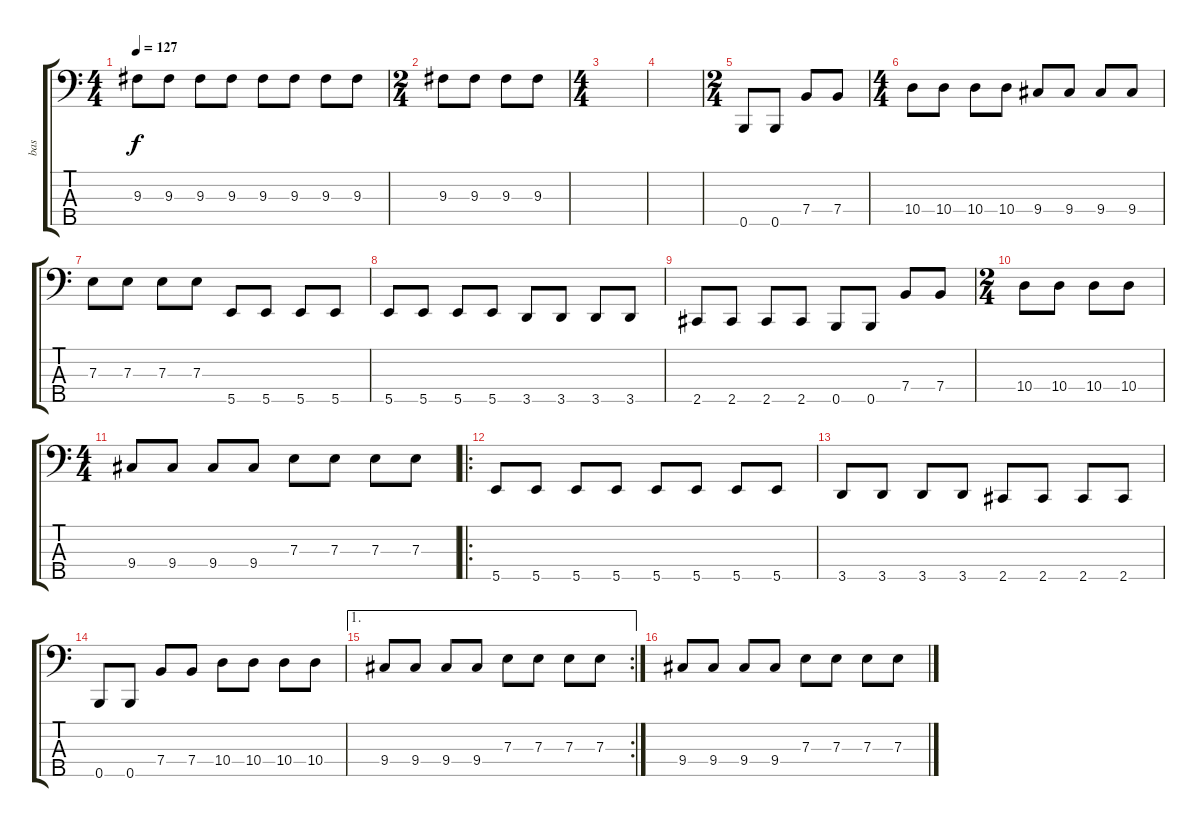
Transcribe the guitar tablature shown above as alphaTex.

\track ("bas" "bas") {instrument electricbasspick}
\staff {score tabs}
\tuning (G2 D2 A1 E1 B0) {hide}
\ts (4 4)
\tempo 127
\clef f4
\ks c
9.3.8{dy f} 9.3.8 9.3.8 9.3.8 9.3.8 9.3.8 9.3.8 9.3.8 |
\ts (2 4)
9.3.8 9.3.8 9.3.8 9.3.8 |
\ts (4 4)
|
|
\ts (2 4)
0.5.8 0.5.8 7.4.8 7.4.8 |
\ts (4 4)
10.4.8 10.4.8 10.4.8 10.4.8 9.4.8 9.4.8 9.4.8 9.4.8 |
7.3.8 7.3.8 7.3.8 7.3.8 5.5.8 5.5.8 5.5.8 5.5.8 |
5.5.8 5.5.8 5.5.8 5.5.8 3.5.8 3.5.8 3.5.8 3.5.8 |
2.5.8 2.5.8 2.5.8 2.5.8 0.5.8 0.5.8 7.4.8 7.4.8 |
\ts (2 4)
10.4.8 10.4.8 10.4.8 10.4.8 |
\ts (4 4)
9.4.8 9.4.8 9.4.8 9.4.8 7.3.8 7.3.8 7.3.8 7.3.8 |
\ro
5.5.8 5.5.8 5.5.8 5.5.8 5.5.8 5.5.8 5.5.8 5.5.8 |
3.5.8 3.5.8 3.5.8 3.5.8 2.5.8 2.5.8 2.5.8 2.5.8 |
0.5.8 0.5.8 7.4.8 7.4.8 10.4.8 10.4.8 10.4.8 10.4.8 |
\ae 1
\rc 2
9.4.8 9.4.8 9.4.8 9.4.8 7.3.8 7.3.8 7.3.8 7.3.8 |
9.4.8 9.4.8 9.4.8 9.4.8 7.3.8 7.3.8 7.3.8 7.3.8
